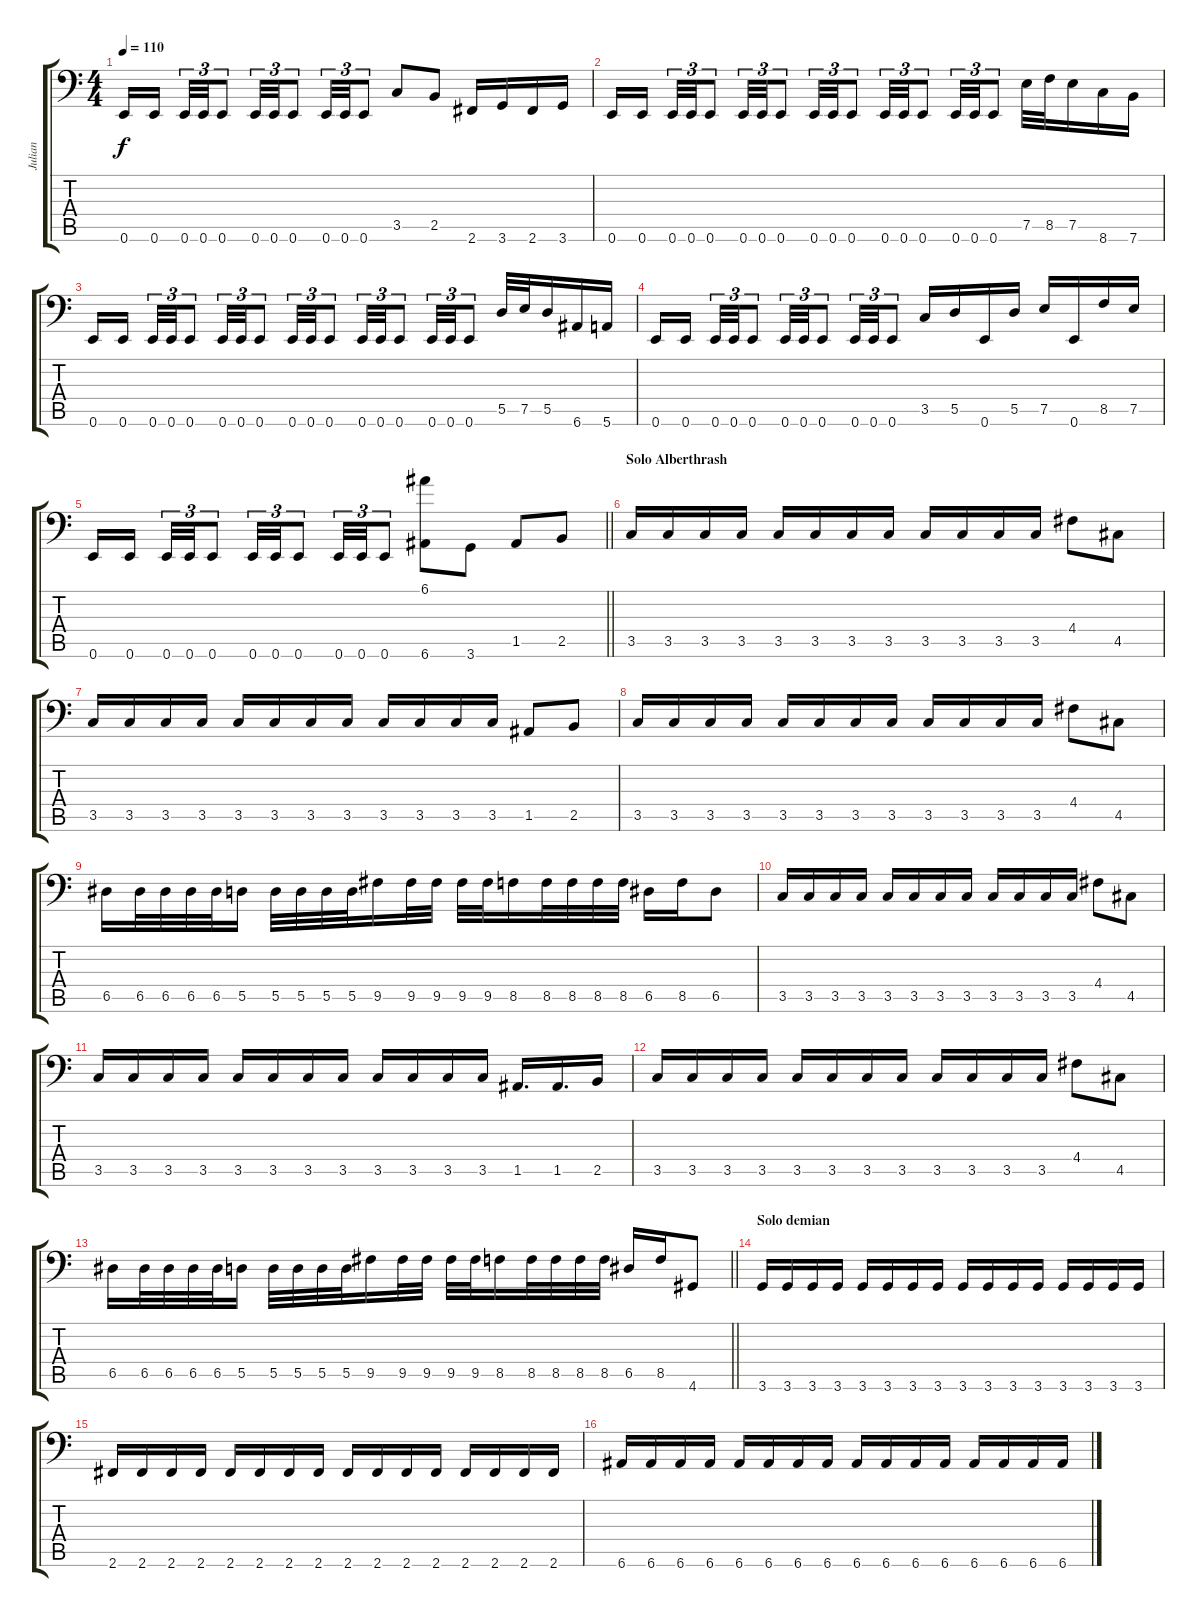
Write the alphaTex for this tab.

\track ("Julian" "Julian") {instrument electricbasspick}
\staff {score tabs}
\tuning (E3 B2 G2 D2 A1 E1) {hide}
\ts (4 4)
\tempo 110
\clef f4
\ks c
0.6.16{dy f} 0.6.16{beam splitsecondary} 0.6.32{tu (3 2)} 0.6.32{tu (3 2)} 0.6.8{tu (3 2)} 0.6.32{tu (3 2)} 0.6.32{tu (3 2)} 0.6.8{tu (3 2)} 0.6.32{tu (3 2)} 0.6.32{tu (3 2)} 0.6.8{tu (3 2)} 3.5.8 2.5.8 2.6.16 3.6.16 2.6.16 3.6.16 |
0.6.16 0.6.16{beam splitsecondary} 0.6.32{tu (3 2)} 0.6.32{tu (3 2)} 0.6.8{tu (3 2)} 0.6.32{tu (3 2)} 0.6.32{tu (3 2)} 0.6.8{tu (3 2)} 0.6.32{tu (3 2)} 0.6.32{tu (3 2)} 0.6.8{tu (3 2)} 0.6.32{tu (3 2)} 0.6.32{tu (3 2)} 0.6.8{tu (3 2)} 0.6.32{tu (3 2)} 0.6.32{tu (3 2)} 0.6.8{tu (3 2)} 7.5.32 8.5.32 7.5.16 8.6.16 7.6.16 |
0.6.16 0.6.16{beam splitsecondary} 0.6.32{tu (3 2)} 0.6.32{tu (3 2)} 0.6.8{tu (3 2)} 0.6.32{tu (3 2)} 0.6.32{tu (3 2)} 0.6.8{tu (3 2)} 0.6.32{tu (3 2)} 0.6.32{tu (3 2)} 0.6.8{tu (3 2)} 0.6.32{tu (3 2)} 0.6.32{tu (3 2)} 0.6.8{tu (3 2)} 0.6.32{tu (3 2)} 0.6.32{tu (3 2)} 0.6.8{tu (3 2)} 5.5.32 7.5.32 5.5.16 6.6.16 5.6.16 |
0.6.16 0.6.16{beam splitsecondary} 0.6.32{tu (3 2)} 0.6.32{tu (3 2)} 0.6.8{tu (3 2)} 0.6.32{tu (3 2)} 0.6.32{tu (3 2)} 0.6.8{tu (3 2)} 0.6.32{tu (3 2)} 0.6.32{tu (3 2)} 0.6.8{tu (3 2)} 3.5.16 5.5.16 0.6.16 5.5.16 7.5.16 0.6.16 8.5.16 7.5.16 |
\barLineRight lightlight
0.6.16 0.6.16{beam splitsecondary} 0.6.32{tu (3 2)} 0.6.32{tu (3 2)} 0.6.8{tu (3 2)} 0.6.32{tu (3 2)} 0.6.32{tu (3 2)} 0.6.8{tu (3 2)} 0.6.32{tu (3 2)} 0.6.32{tu (3 2)} 0.6.8{tu (3 2)} (6.1 6.6).8 3.6.8 1.5.8 2.5.8 |
\section ("" "Solo Alberthrash")
3.5.16 3.5.16 3.5.16 3.5.16 3.5.16 3.5.16 3.5.16 3.5.16 3.5.16 3.5.16 3.5.16 3.5.16 4.4.8 4.5.8 |
3.5.16 3.5.16 3.5.16 3.5.16 3.5.16 3.5.16 3.5.16 3.5.16 3.5.16 3.5.16 3.5.16 3.5.16 1.5.8 2.5.8 |
3.5.16 3.5.16 3.5.16 3.5.16 3.5.16 3.5.16 3.5.16 3.5.16 3.5.16 3.5.16 3.5.16 3.5.16 4.4.8 4.5.8 |
6.5.16 6.5.32 6.5.32 6.5.32 6.5.32 5.5.16 5.5.32 5.5.32 5.5.32 5.5.32 9.5.16 9.5.32 9.5.32 9.5.32 9.5.32 8.5.16 8.5.32 8.5.32 8.5.32 8.5.32 6.5.16 8.5.16 6.5.8 |
3.5.16 3.5.16 3.5.16 3.5.16 3.5.16 3.5.16 3.5.16 3.5.16 3.5.16 3.5.16 3.5.16 3.5.16 4.4.8 4.5.8 |
3.5.16 3.5.16 3.5.16 3.5.16 3.5.16 3.5.16 3.5.16 3.5.16 3.5.16 3.5.16 3.5.16 3.5.16 1.5.16{d} 1.5.16{d} 2.5.16 |
3.5.16 3.5.16 3.5.16 3.5.16 3.5.16 3.5.16 3.5.16 3.5.16 3.5.16 3.5.16 3.5.16 3.5.16 4.4.8 4.5.8 |
\barLineRight lightlight
6.5.16 6.5.32 6.5.32 6.5.32 6.5.32 5.5.16 5.5.32 5.5.32 5.5.32 5.5.32 9.5.16 9.5.32 9.5.32 9.5.32 9.5.32 8.5.16 8.5.32 8.5.32 8.5.32 8.5.32 6.5.16 8.5.16 4.6.8 |
\section ("" "Solo demian")
3.6.16 3.6.16 3.6.16 3.6.16 3.6.16 3.6.16 3.6.16 3.6.16 3.6.16 3.6.16 3.6.16 3.6.16 3.6.16 3.6.16 3.6.16 3.6.16 |
2.6.16 2.6.16 2.6.16 2.6.16 2.6.16 2.6.16 2.6.16 2.6.16 2.6.16 2.6.16 2.6.16 2.6.16 2.6.16 2.6.16 2.6.16 2.6.16 |
6.6.16 6.6.16 6.6.16 6.6.16 6.6.16 6.6.16 6.6.16 6.6.16 6.6.16 6.6.16 6.6.16 6.6.16 6.6.16 6.6.16 6.6.16 6.6.16
